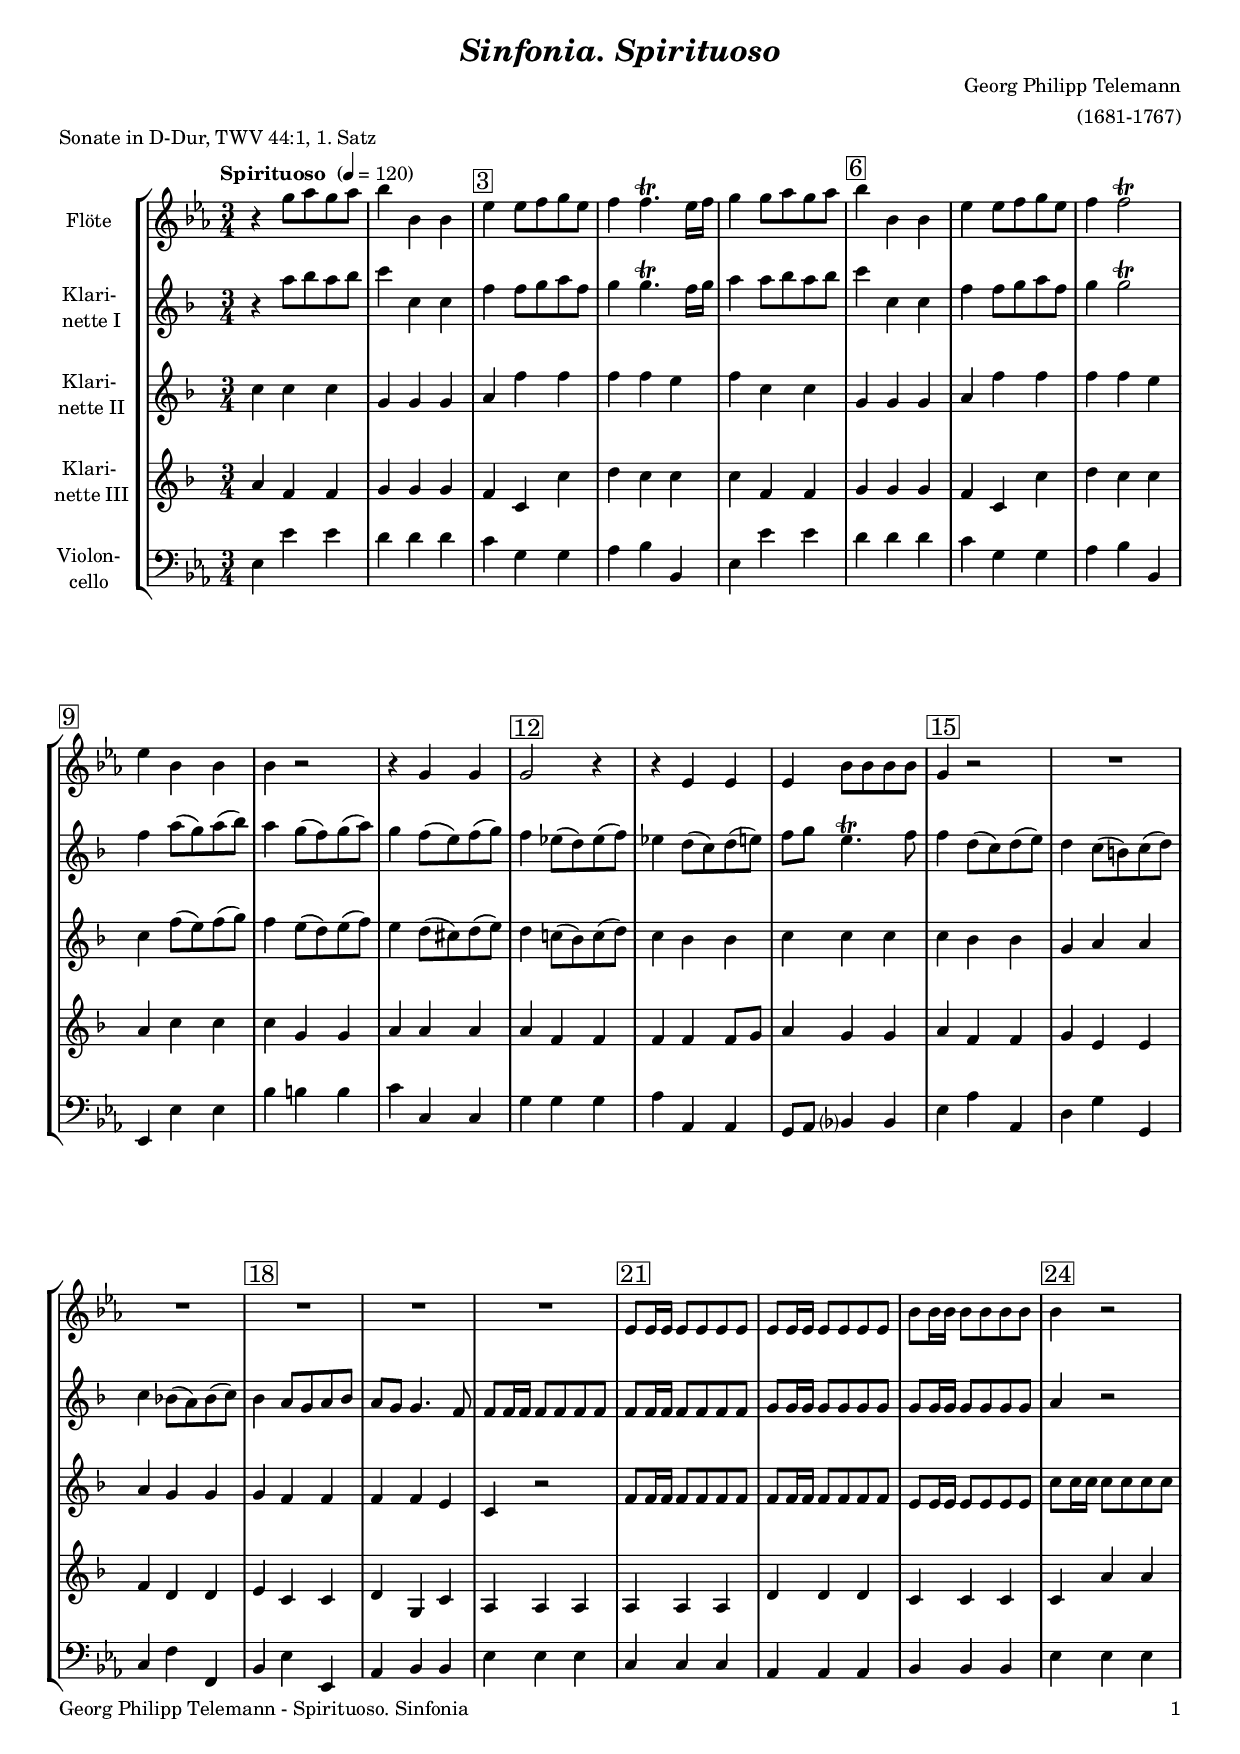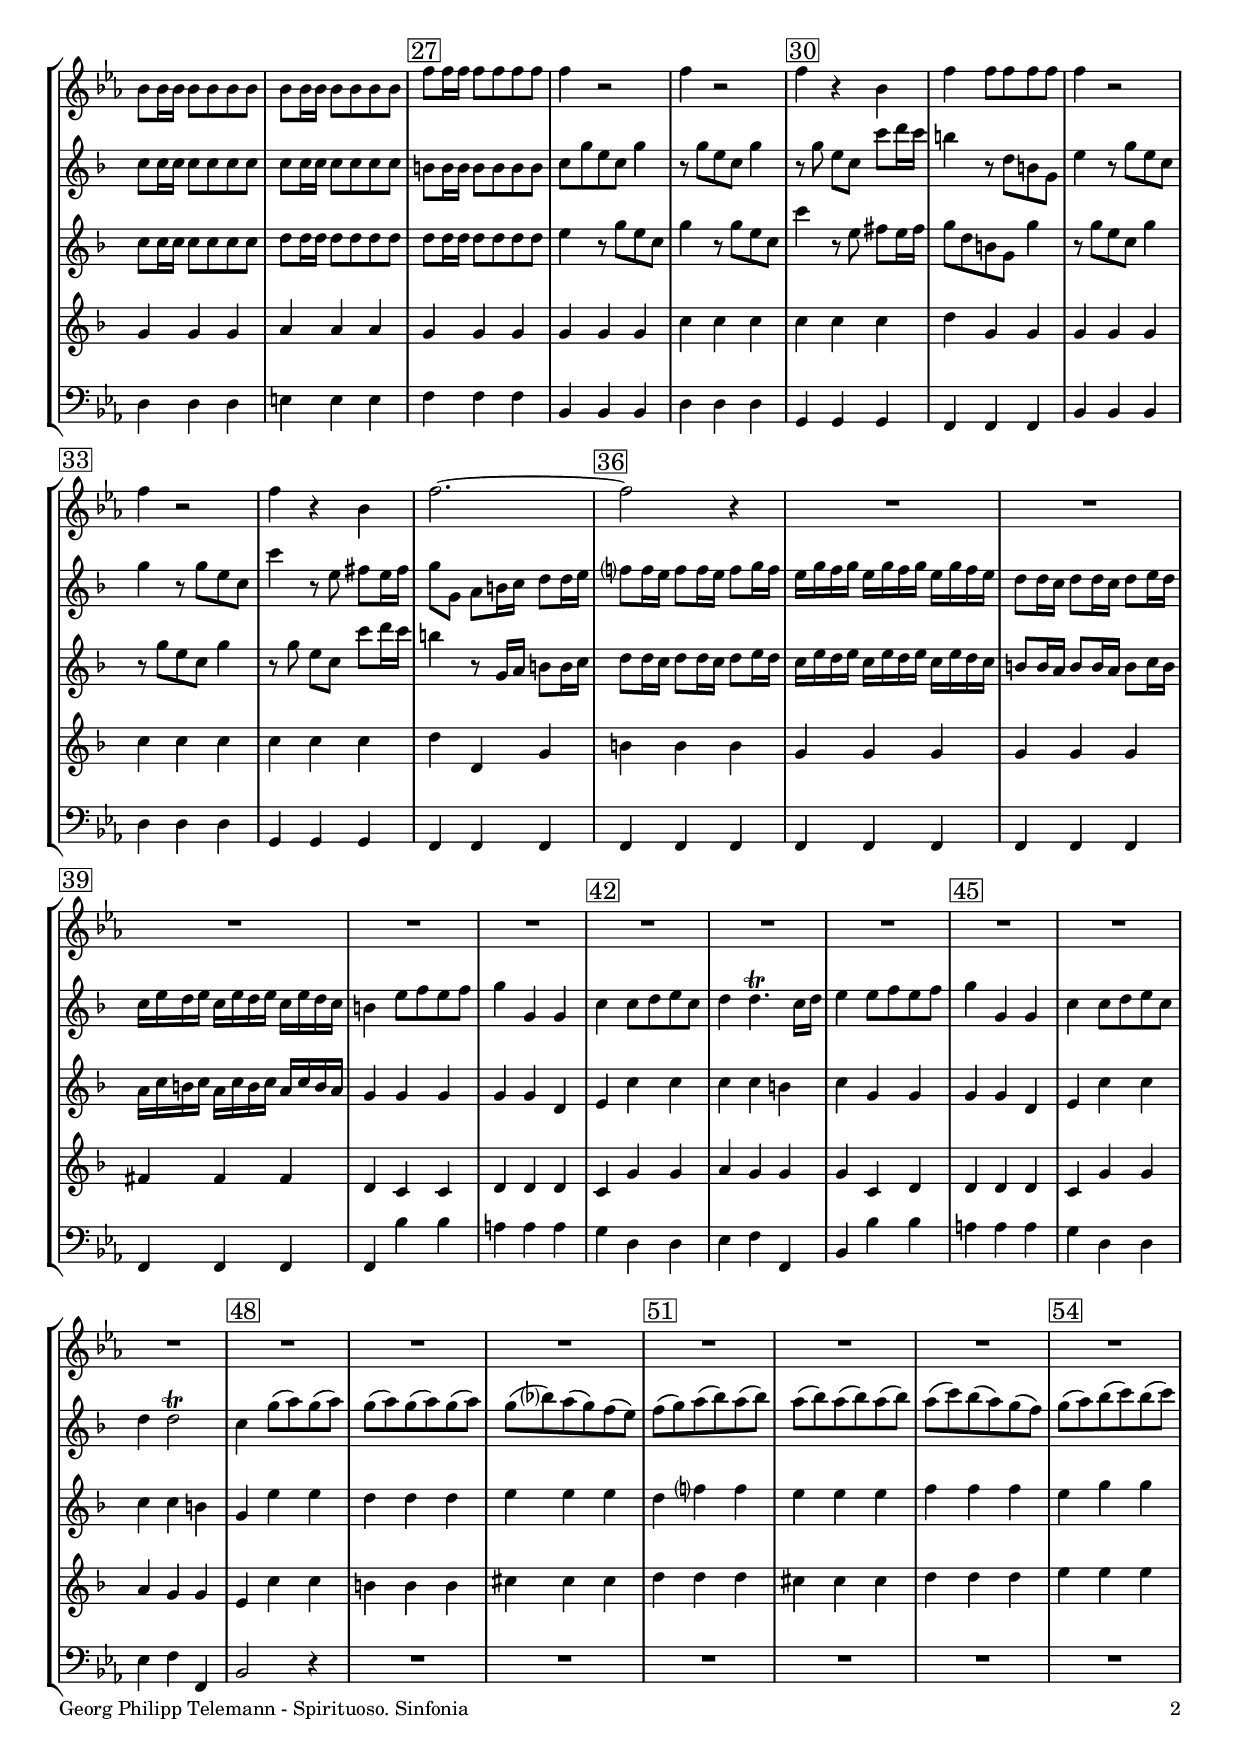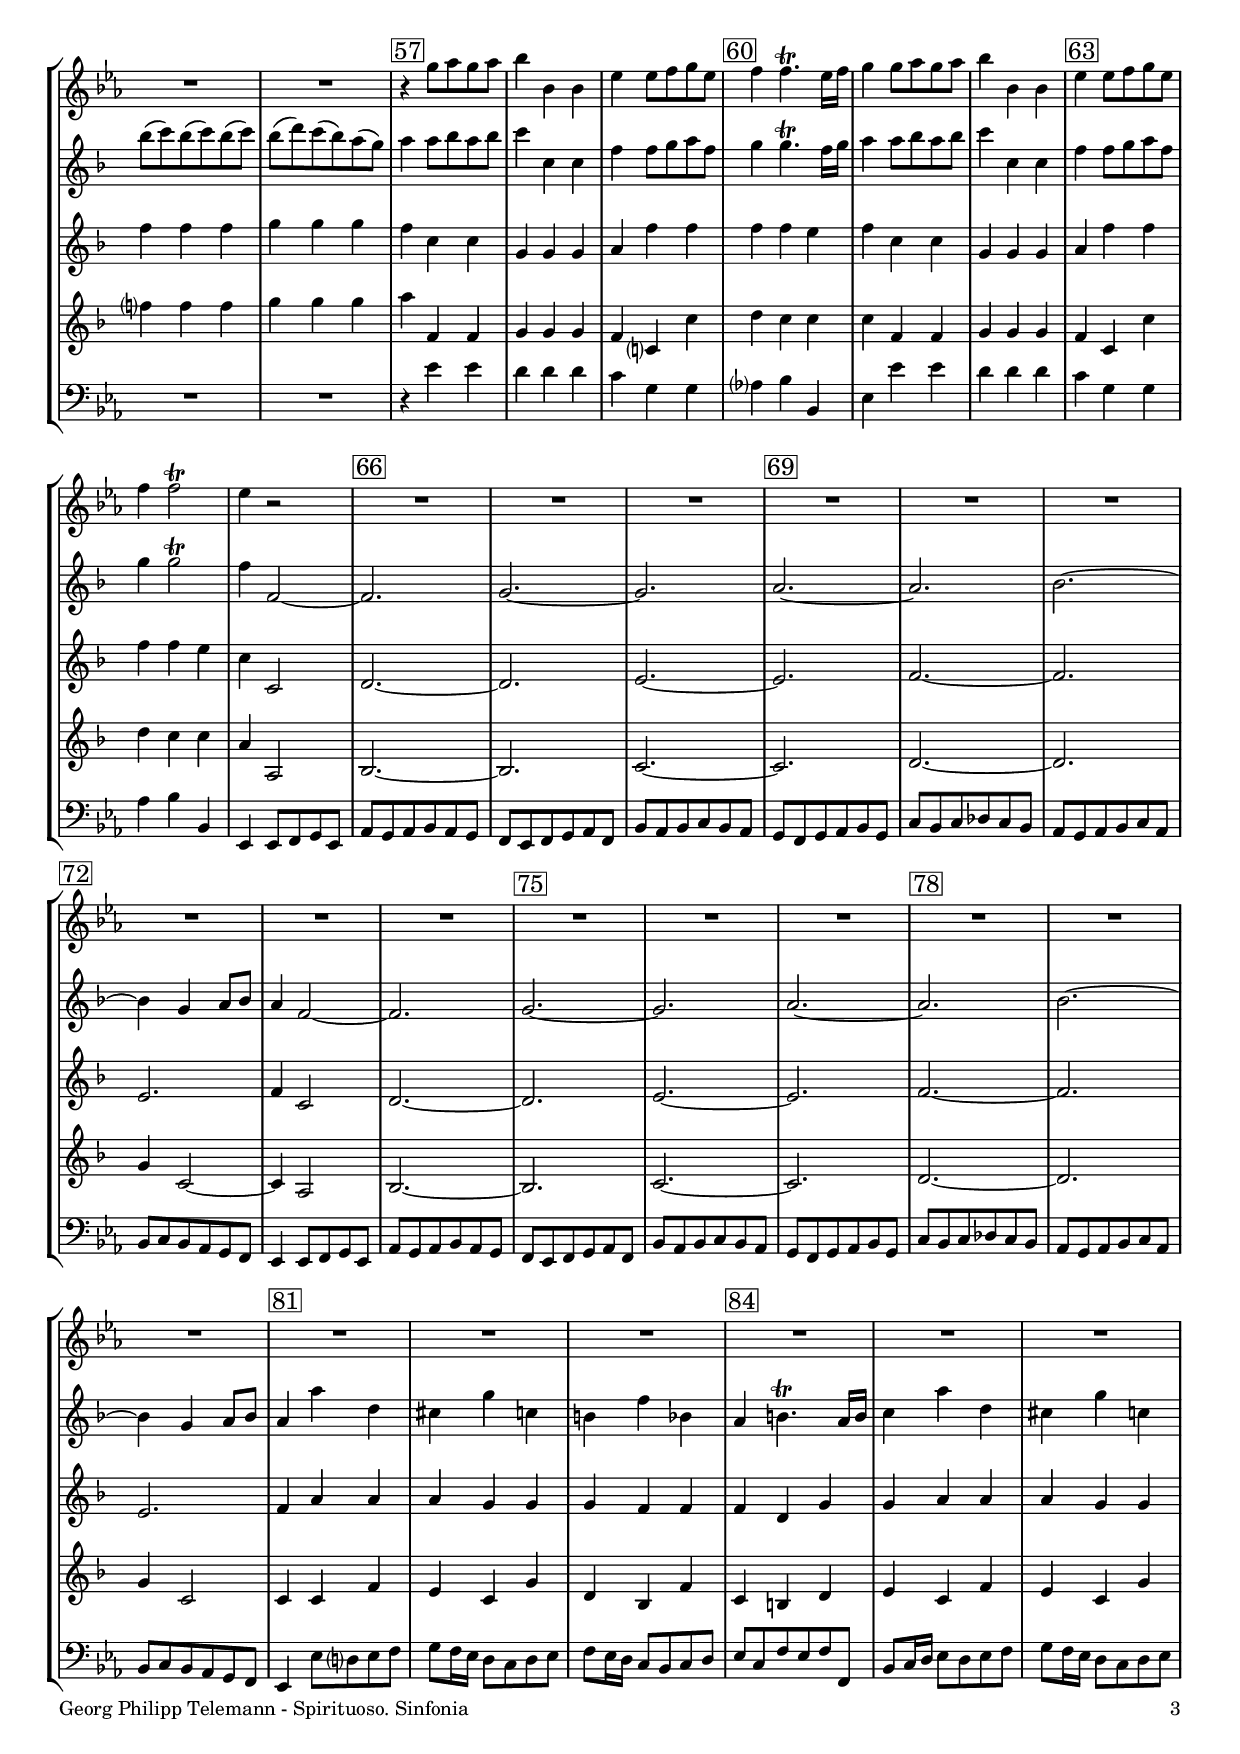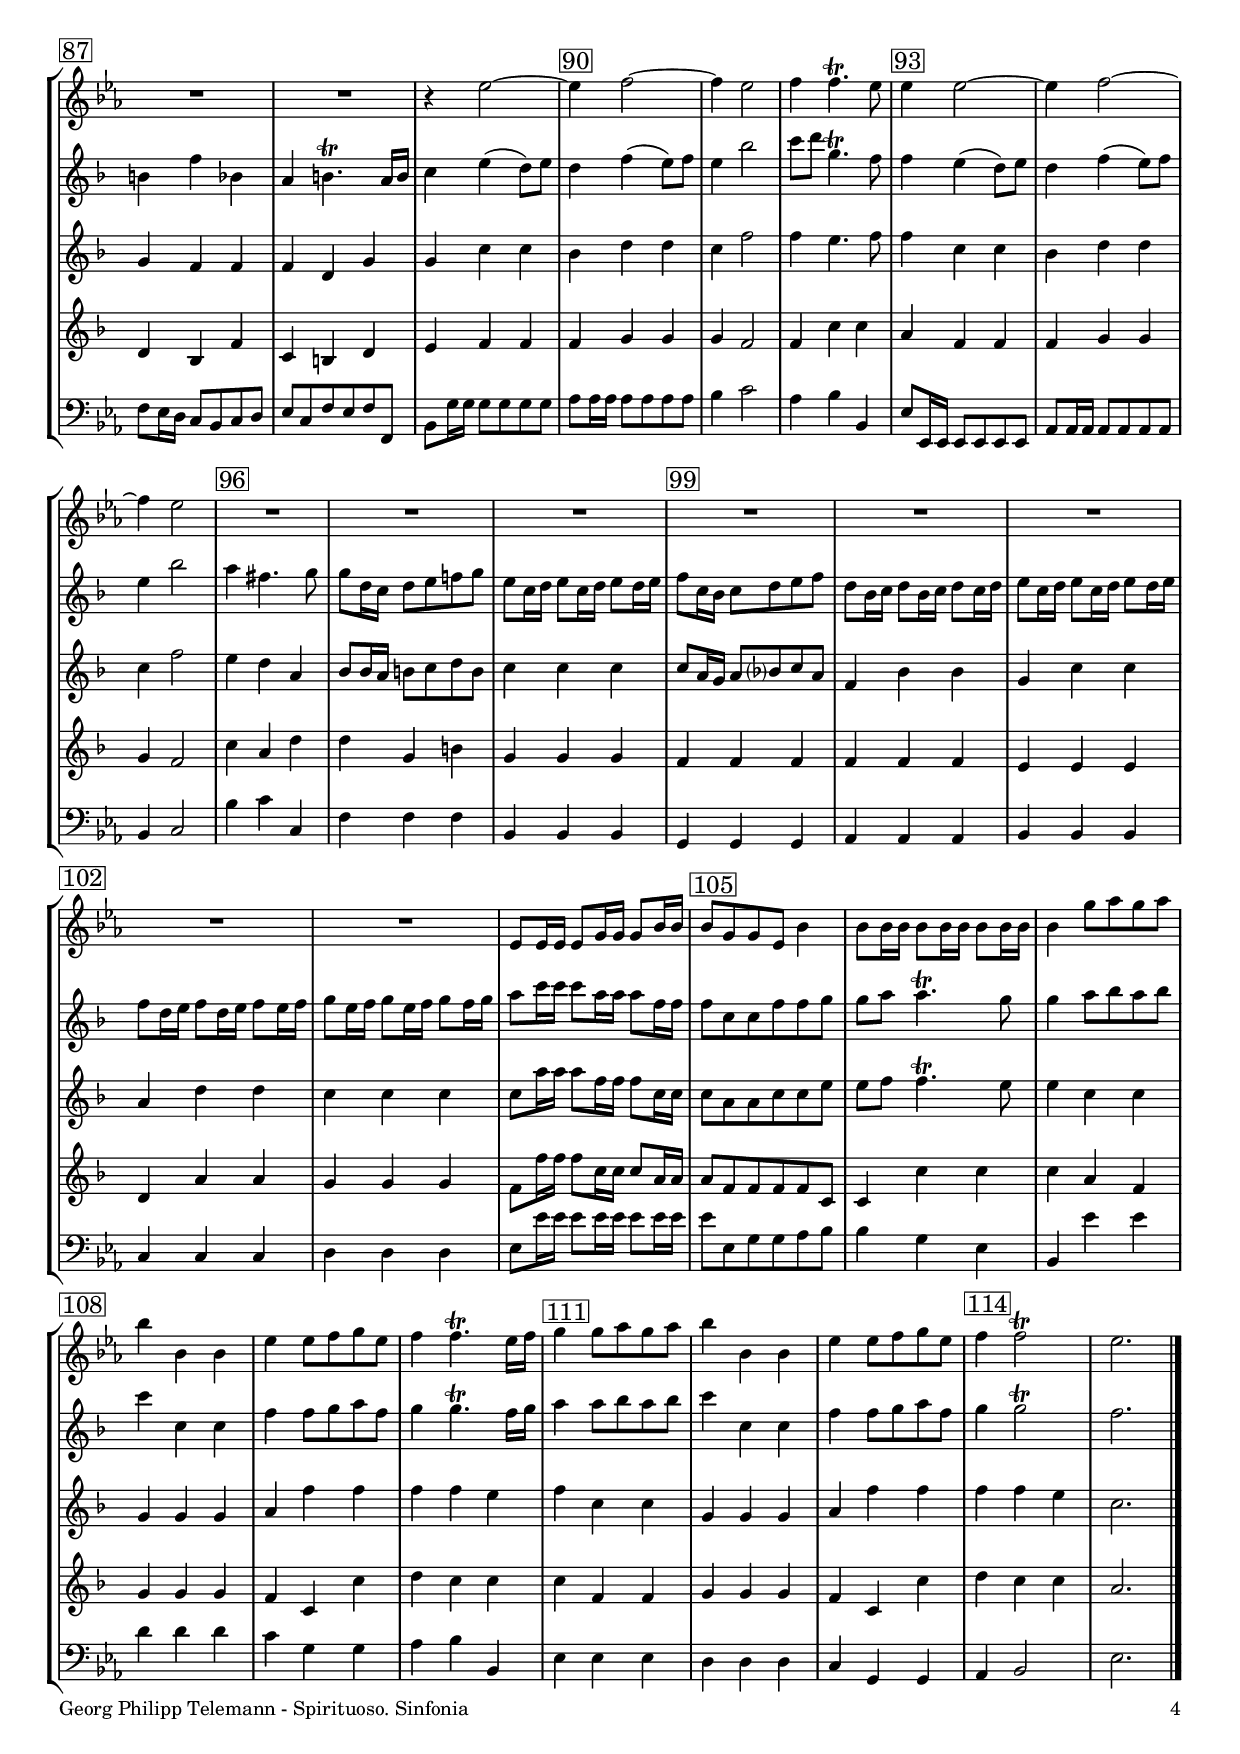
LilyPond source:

\version "2.18.2"
\include "deutsch.ly"
  
#(set-global-staff-size 17)

\header {
  title     = \markup \bold \italic "Sinfonia. Spirituoso"
  composer  = "Georg Philipp Telemann"
  arranger  = "(1681-1767)"
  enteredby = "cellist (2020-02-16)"
  piece     = "Sonate in D-Dur, TWV 44:1, 1. Satz"
}

voiceconsts = {
  \key d \major
  \time 3/4
  \clef "treble"
%  \numericTimeSignature
  \compressFullBarRests
  % Set default beaming for all staves
%  \set Timing.beamExceptions = #'()
%  \set Timing.baseMoment     = #(ly:make-moment 1 4)
%  \set Timing.beatStructure  = #'(1 1 1)
  % Increase the size of the bar number by 2
  \override Score.BarNumber.font-size = #2
  % Draw a box round the following bar number(s)
  \override Score.BarNumber.stencil = #(make-stencil-boxer 0.1 0.25 ly:text-interface::print)
 % Print a bar number every third measure
  \override Score.BarNumber.break-visibility = #'#(#f #t #t)
%  \override Score.BarNumber.break-visibility = #end-of-line-invisible
  \set Score.barNumberVisibility = #(every-nth-bar-number-visible 3)
  % Left-align bar numbers
  \override Score.BarNumber.self-alignment-X = #LEFT
  \tempo "Spirituoso " 4=120
}

mivl = "violin"
miva = "viola"
micl = "clarinet"
mifl = "flute"
miob = "oboe"
mifh = "french horn"
misx = "tenor sax"
mist = "string ensemble 1"
%miba = "cello"
miba = "bassoon"
mikl = "harpsichord"

va = \relative c'' {
  \voiceconsts

  r4 fis8 g fis g
  a4 a, a
  d d8 e fis d
  e4 e4.\trill d16 e
  fis4 fis8 g fis g
  a4 a, a

  d d8 e fis d e4 e2\trill
  d4 a a
  a r2
  r4 fis fis
  fis2 r4
  r d d

  d a'8 a a a
  fis4 r2
  R2.*5
  d8 d16 d d8 d d d
  d d16 d d8 d d d
  a' a16 a a8 a a a
  a4 r2

  a8 a16 a a8 a a a
  a a16 a a8 a a a
  e'8 e16 e e8 e e e
  e4 r2
  e4 r2
  e4 r a,

  e' e8 e e e
  e4 r2
  e4 r2
  e4 r a,
  e'2.~

  e2 r4
  R2.*20
  r4 fis8 g fis g
  a4 a, a
  d d8 e fis d

  e4 e4.\trill d16 e
  fis4 fis8 g fis g
  a4 a, a
  d d8 e fis d
  e4 e2\trill
  d4 r2
  R2.*23
  r4 d2~

  d4 e2~
  e4 d2
  e4 e4.\trill d8
  d4 d2~
  d4 e2~
  e4 d2
  
  R2.*8
  d,8 d16 d d8 fis16 fis fis8 a16 a
  a8 fis fis d a'4
  a8 a16 a a8 a16 a a8 a16 a

  a4 fis'8 g fis g
  a4 a, a
  d d8 e fis d
  e4 e4.\trill d16 e
  fis4 fis8 g fis g
  a4 a, a
  d d8 e fis d

  e4 e2\trill
  d2. \bar "|."
}

vb = \relative c'' {
  \voiceconsts

  r4 fis8 g fis g
  a4 a, a
  d d8 e fis d
  e4 e4.\trill d16 e
  fis4 fis8 g fis g
  a4 a, a

  d d8 e fis d e4 e2\trill
  d4 fis8( e) fis( g)
  fis4 e8( d) e( fis)
  e4 d8( cis) d( e)
  d4 c8( h) c( d)
  c4 h8( a) h( cis)

  d e cis4.\trill d8
  d4 h8( a) h( cis)
  h4 a8( gis) a( h)
  a4 g!8( fis) g( a)
  g4 fis8 e fis g
  fis e e4. d8

  d d16 d d8 d d d
  d d16 d d8 d d d
  e e16 e e8 e e e
  e e16 e e8 e e e
  fis4 r2

  a8 a16 a a8 a a a
  a a16 a a8 a a a
  gis gis16 gis gis8 gis gis gis
  a e' cis a e'4
  r8 e cis a e'4
  r8 e cis a a' h16 a

  gis4 r8 h, gis e
  cis'4 r8 e cis a
  e'4 r8 e cis a
  a'4 r8 cis, dis cis16 dis
  e8 e, fis gis16 a h8 h16 cis

  d?8 d16 cis d8 d16 cis d8 e16 d
  cis e d e cis e d e cis e d cis
  h8 h16 a h8 h16 a h8 cis16 h
  a cis h cis a cis h cis a cis h a

  gis4 cis8 d cis d
  e4 e, e
  a a8 h cis a
  h4 h4.\trill a16 h
  cis4 cis8 d cis d
  e4 e, e
  a a8 h cis a

  h4 h2\trill
  a4 e'8( fis) e( fis)
  e( fis) e( fis) e( fis)
  e( g?) fis( e) d( cis)
  d( e) fis( g) fis( g)
  fis( g) fis( g) fis( g)

  fis( a) g( fis) e( d)
  e( fis) g( a) g( a)
  g( a) g( a) g( a)
  g( h) a( g) fis( e)
  fis4 fis8 g fis g
  a4 a, a
  d d8 e fis d

  e4 e4.\trill d16 e
  fis4 fis8 g fis g
  a4 a, a
  d d8 e fis d
  e4 e2\trill
  d4 d,2~
  d2.

  e~
  e
  fis~
  fis
  g~
  g4 e fis8 g

  fis4 d2~
  d2.
  e~
  e
  fis~
  fis

  g~
  g4 e fis8 g
  fis4 fis' h,
  ais e' a,
  gis d' g,
  fis gis4.\trill fis16 gis

  a4 fis' h,
  ais e' a,
  gis d' g,
  fis gis4.\trill fis16 gis
  a4 cis( h8) cis

  h4 d( cis8) d
  cis4 g'2
  a8 h e,4.\trill d8
  d4 cis( h8) cis
  h4 d( cis8) d
  cis4 g'2
  fis4 dis4. e8

  e h16 a h8 cis d! e
  cis a16 h cis8 a16 h cis8 h16 cis
  d8 a16 g a8 h cis d
  h g16 a h8 g16 a h8 a16 h
  cis8 a16 h cis8 a16 h cis8 h16 cis

  d8 h16 cis d8 h16 cis d8 cis16 d
  e8 cis16 d e8 cis16 d e8 d16 e
  fis8 a16 a a8 fis16 fis fis8 d16 d
  d8 a a d d e
  e fis fis4.\trill e8

  e4 fis8 g fis g
  a4 a, a
  d d8 e fis d
  e4 e4.\trill d16 e
  fis4 fis8 g fis g
  a4 a, a
  d d8 e fis d

  e4 e2\trill
  d2. \bar "|."
}

vc = \relative c'' {
  \voiceconsts

  a4 a a
  e e e
  fis d' d
  d d cis
  d a a
  e e e

  fis d' d
  d d cis
  a d8( cis) d( e)
  d4 cis8( h) cis( d)
  cis4 h8( ais) h( cis)
  h4 a!8( g) a( h)
  a4 g g

  a a a
  a g g
  e fis fis
  fis e e
  e d d
  d d cis

  a r2
  d8 d16 d d8 d d d
  d d16 d d8 d d d
  cis cis16 cis cis8 cis cis cis
  a' a16 a a8 a a a

  a a16 a a8 a a a
  h h16 h h8 h h h
  h h16 h h8 h h h
  cis4 r8 e cis a
  e'4 r8 e cis a
  a'4 r8 cis, dis cis16 dis

  e8 h gis e e'4
  r8 e cis a e'4
  r8 e cis a e'4
  r8 e cis a a' h16 a
  gis4 r8 e,16 fis gis8 gis16 a

  h8 h16 a h8 h16 a h8 cis16 h
  a cis h cis a cis h cis a cis h a
  gis8 gis16 fis gis8 gis16 fis gis8 a16 gis
  fis a gis a fis a gis a fis a gis fis

  e4 e e
  e e h
  cis a' a
  a a gis
  a e e
  e e h
  cis a' a

  a a gis
  e cis' cis
  h h h
  cis cis cis
  h d? d
  cis cis cis

  d d d
  cis e e
  d d d
  e e e
  d a a
  e e e
  fis d' d

  d d cis
  d a a
  e e e
  fis d' d
  d d cis
  a a,2
  h2.~

  h
  cis~
  cis
  d~
  d
  cis

  d4 a2
  h2.~
  h
  cis~
  cis
  d~

  d
  cis
  d4 fis fis
  fis e e
  e d d
  d h e

  e fis fis
  fis e e
  e d d
  d h e
  e a a

  g h h
  a d2
  d4 cis4. d8
  d4 a a
  g h h
  a d2
  cis4 h fis

  g8 g16 fis gis8 a h gis
  a4 a a
  a8 fis16 e fis8 g? a fis
  d4 g g
  e a a

  fis h h
  a a a
  a8 fis'16 fis fis8 d16 d d8 a16 a
  a8 fis fis a a cis
  cis d d4.\trill cis8

  cis4 a a
  e e e
  fis d' d
  d d cis
  d a a
  e e e
  fis d' d

  d d cis
  a2. \bar "|."
}

vd = \relative c' {
  \voiceconsts

  fis4 d d
  e e e
  d a a'
  h a a
  a d, d
  e e e

  d a a'
  h a a
  fis a a
  a e e
  fis fis fis
  fis d d
  d d d8 e

  fis4 e e
  fis d d
  e cis cis
  d h h
  cis a a
  h e, a

  fis fis fis
  fis fis fis
  h h h
  a a a
  a fis' fis

  e e e
  fis fis fis
  e e e
  e e e
  a a a
  a a a

  h e, e
  e e e
  a a a
  a a a
  h h, e

  gis gis gis
  e e e
  e e e
  dis dis dis

  h a a
  h h h
  a e' e
  fis e e
  e a, h
  h h h
  a e' e

  fis e e
  cis a' a
  gis gis gis
  ais ais ais
  h h h
  ais ais ais

  h h h
  cis cis cis
  d? d d
  e e e
  fis d, d
  e e e
  d a? a'

  h a a
  a d, d
  e e e
  d a a'
  h a a
  fis fis,2
  g2.~

  g
  a~
  a
  h~
  h
  e4 a,2~

  a4 fis2
  g2.~
  g
  a~
  a
  h~

  h
  e4 a,2
  a4 a d
  cis a e'
  h g d'
  a gis h

  cis a d
  cis a e'
  h g d'
  a gis h
  cis d d

  d e e
  e d2
  d4 a' a
  fis d d
  d e e
  e d2
  a'4 fis h

  h e, gis
  e e e
  d d d
  d d d
  cis cis cis

  h fis' fis
  e e e
  d8 d'16 d d8 a16 a a8 fis16 fis
  fis8 d d d d a
  a4 a' a

  a fis d
  e e e
  d a a'
  h a a
  a d, d
  e e e
  d a a'

  h a a
  fis2. \bar "|."
}

ve = \relative c {
  \voiceconsts
  \clef "bass"

  d4 d' d
  cis cis cis
  h fis fis
  g a a,
  d d' d
  cis cis cis

  h fis fis
  g a a,
  d, d' d
  a' ais ais
  h h, h
  fis' fis fis
  g g, g

  fis8 g a?4 a
  d g g,
  cis fis fis,
  h e e,
  a d d,
  g a a

  d d d
  h h h
  g g g
  a a a
  d d d

  cis cis cis
  dis dis dis
  e e e
  a, a a
  cis cis cis
  fis, fis fis

  e e e
  a a a
  cis cis cis
  fis, fis fis
  e e e

  e e e
  e e e
  e e e
  e e e

  e a' a
  gis gis gis
  fis cis cis
  d e e,
  a a' a
  gis gis gis
  fis cis cis

  d e e,
  a2 r4
  R2.*8
  r4 d' d
  cis cis cis
  h fis fis

  g? a a,
  d d' d
  cis cis cis
  h fis fis
  g a a,
  d, d8 e fis d
  g fis g a g fis

  e d e fis g e
  a g a h a g
  fis e fis g a fis
  h a h c h a
  g fis g a h g
  a h a g fis e

  d4 d8 e fis d
  g fis g a g fis
  e d e fis g e
  a g a h a g
  fis e fis g a fis
  h a h c h a

  g fis g a h g
  a h a g fis e
  d4 d'8 cis? d e
  fis e16 d cis8 h cis d
  e d16 cis h8 a h cis
  d h e d e e,

  a h16 cis d8 cis d e
  fis e16 d cis8 h cis d
  e d16 cis h8 a h cis
  d h e d e e,
  a fis'16 fis fis8 fis fis fis

  g g16 g g8 g g g
  a4 h2
  g4 a a,
  d8 d,16 d d8 d d d
  g g16 g g8 g g g
  a4 h2
  a'4 h h,

  e e e
  a, a a
  fis fis fis
  g g g
  a a a

  h h h
  cis cis cis
  d8 d'16 d d8 d16 d d8 d16 d
  d8 d, fis fis g a
  a4 fis d

  a d' d
  cis cis cis
  h fis fis
  g a a,
  d d d
  cis cis cis
  h fis fis

  g a2
  d2. \bar "|."
}


music = \new StaffGroup <<
      \new Staff {
	\set Staff.midiInstrument = \mifl
	\set Staff.instrumentName = \markup \center-column { "Flöte" }
	\transpose d es { \va }
      }

      \new Staff {
	\set Staff.midiInstrument = \micl
	\set Staff.instrumentName = \markup \center-column { "Klari-" " nette I" }
	\transpose d f { \vb }
      }

      \new Staff {
	\set Staff.midiInstrument = \micl
	\set Staff.instrumentName = \markup \center-column { "Klari-" " nette II" }
	\transpose d f { \vc }
      }

      \new Staff {
	\set Staff.midiInstrument = \micl
	\set Staff.instrumentName = \markup \center-column { "Klari-" " nette III" }
	\transpose d f { \vd }
      }

      \new Staff {
	\set Staff.midiInstrument = \miba
	\set Staff.instrumentName = \markup \center-column { "Violon-" "cello" }
	\transpose d es { \ve }
      }
>>

\book {
 \paper {
    print-page-number = ##t
    print-first-page-number = ##t
    ragged-last-bottom = ##f
    oddHeaderMarkup = \markup \null
    evenHeaderMarkup = \markup \null
    oddFooterMarkup = \markup {
      \fill-line {
        \on-the-fly #print-page-number-check-first
	"Georg Philipp Telemann - Spirituoso. Sinfonia" \fromproperty #'page:page-number-string
      }
    }
    evenFooterMarkup = \oddFooterMarkup
  }  \score {
    \music
    \layout {}
  }

  \score {
    \unfoldRepeats \music

    \midi {
      \context {
        \Score
      }
    }
  }
}
